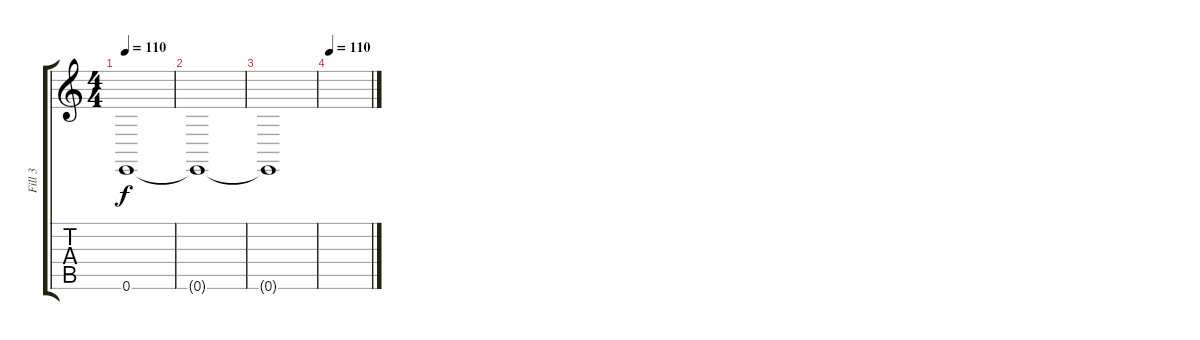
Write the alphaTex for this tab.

\track ("Fill 3" "Fill 3") {instrument helicopter}
\staff {score tabs}
\tuning (E4 B3 G3 D3 A2 E2) {hide}
\ts (4 4)
\tempo 110
\clef g2
\ks c
0.6{t}.1{dy f} |
0.6{t}.1 |
0.6{t}.1 |
\tempo 110
